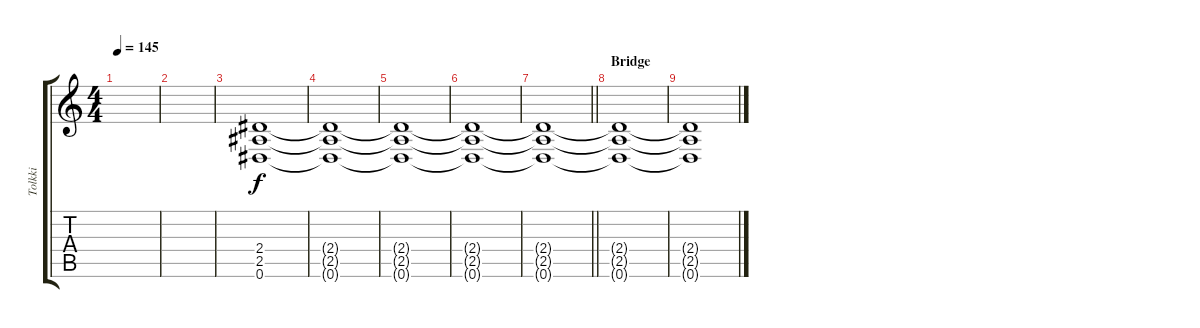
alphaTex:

\track ("Tolkki" "Tolkki") {instrument overdrivenguitar}
\staff {score tabs}
\tuning (Eb4 Bb3 Gb3 Db3 Ab2 Eb2) {hide}
\ts (4 4)
\tempo 145
\clef g2
\ks c
|
|
(2.4 2.5 0.6).1{volume 13} |
(2.4{t} 2.5{t} 0.6{t}).1 |
(2.4{t} 2.5{t} 0.6{t}).1 |
(2.4{t} 2.5{t} 0.6{t}).1 |
\barLineRight lightlight
(2.4{t} 2.5{t} 0.6{t}).1 |
\section ("" "Bridge")
(2.4{t} 2.5{t} 0.6{t}).1 |
(2.4{t} 2.5{t} 0.6{t}).1
